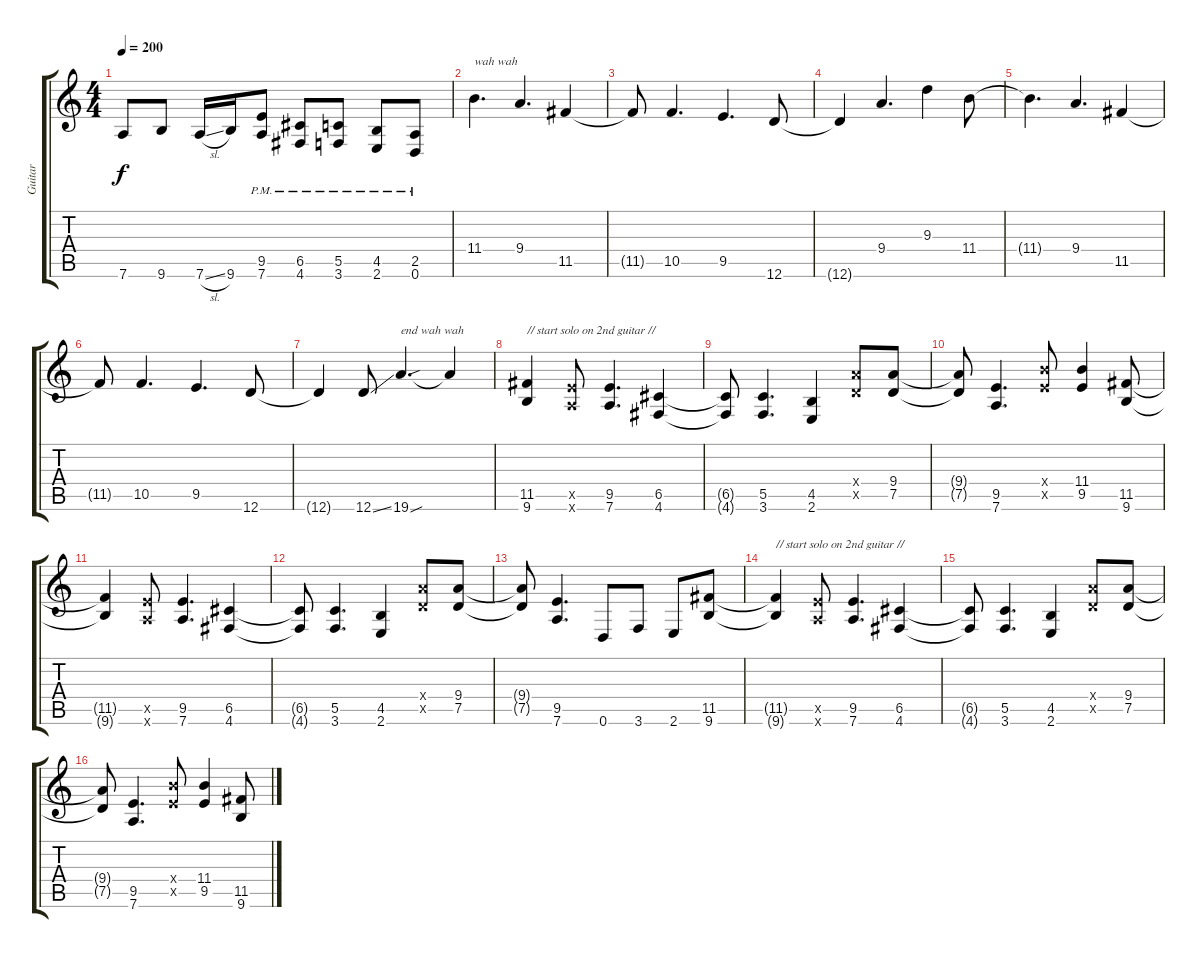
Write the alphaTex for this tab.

\track ("Guitar" "Guitar") {instrument overdrivenguitar}
\staff {score tabs}
\tuning (D4 A3 F3 C3 G2 D2) {hide}
\ts (4 4)
\tempo 200
\clef g2
\ks c
7.6.8{dy f} 9.6.8 7.6{sl}.16 9.6.16 (9.5{pm} 7.6).8 (6.5{pm} 4.6).8 (5.5{pm} 3.6).8 (4.5{pm} 2.6).8 (2.5{pm} 0.6).8 |
11.4.4{d txt "wah wah"} 9.4.4{d} 11.5.4 |
11.5{t}.8 10.5.4{d} 9.5.4{d} 12.6.8 |
12.6{t}.4 9.4.4{d} 9.3.4 11.4.8 |
11.4{t}.4{d} 9.4.4{d} 11.5.4 |
11.5{t}.8 10.5.4{d} 9.5.4{d} 12.6.8 |
12.6{t}.4 12.6{ss}.8 19.6{sou}.4{d txt "end wah wah"} 19.6{t}.4 |
(11.5 9.6).4{txt "// start solo on 2nd guitar //"} (9.5{x} 7.6{x}).8 (9.5 7.6).4{d} (6.5 4.6).4 |
(6.5{t} 4.6{t}).8 (5.5 3.6).4{d} (4.5 2.6).4 (9.4{x} 7.5{x}).8 (9.4 7.5).8 |
(9.4{t} 7.5{t}).8 (9.5 7.6).4{d} (11.4{x} 9.5{x}).8 (11.4 9.5).4 (11.5 9.6).8 |
(11.5{t} 9.6{t}).4 (9.5{x} 7.6{x}).8 (9.5 7.6).4{d} (6.5 4.6).4 |
(6.5{t} 4.6{t}).8 (5.5 3.6).4{d} (4.5 2.6).4 (9.4{x} 7.5{x}).8 (9.4 7.5).8 |
(9.4{t} 7.5{t}).8 (9.5 7.6).4{d} 0.6.8 3.6.8 2.6.8 (11.5 9.6).8 |
(11.5{t} 9.6{t}).4{txt "// start solo on 2nd guitar //"} (9.5{x} 7.6{x}).8 (9.5 7.6).4{d} (6.5 4.6).4 |
(6.5{t} 4.6{t}).8 (5.5 3.6).4{d} (4.5 2.6).4 (9.4{x} 7.5{x}).8 (9.4 7.5).8 |
(9.4{t} 7.5{t}).8 (9.5 7.6).4{d} (11.4{x} 9.5{x}).8 (11.4 9.5).4 (11.5 9.6).8
